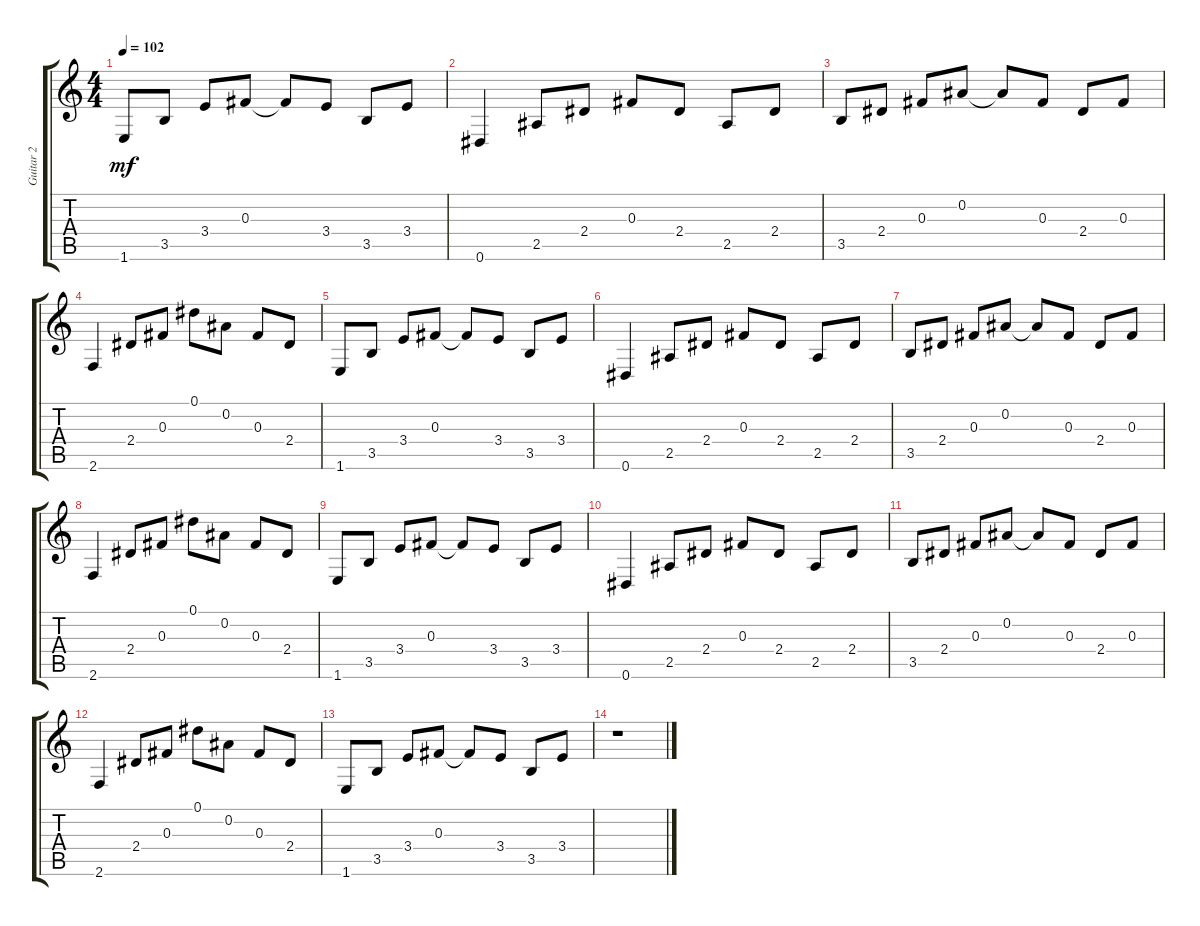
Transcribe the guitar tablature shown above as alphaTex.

\track ("Guitar 2" "Guitar 2") {instrument acousticguitarnylon}
\staff {score tabs}
\tuning (Eb4 Bb3 Gb3 Db3 Ab2 Eb2) {hide}
\ts (4 4)
\tempo 102
\clef g2
\ks c
1.6.8{dy mf} 3.5.8 3.4.8 0.3.8 0.3{t}.8 3.4.8 3.5.8 3.4.8 |
0.6.4 2.5.8 2.4.8 0.3.8 2.4.8 2.5.8 2.4.8 |
3.5.8 2.4.8 0.3.8 0.2.8 0.2{t}.8 0.3.8 2.4.8 0.3.8 |
2.6.4 2.4.8 0.3.8 0.1.8 0.2.8 0.3.8 2.4.8 |
1.6.8 3.5.8 3.4.8 0.3.8 0.3{t}.8 3.4.8 3.5.8 3.4.8 |
0.6.4 2.5.8 2.4.8 0.3.8 2.4.8 2.5.8 2.4.8 |
3.5.8 2.4.8 0.3.8 0.2.8 0.2{t}.8 0.3.8 2.4.8 0.3.8 |
2.6.4 2.4.8 0.3.8 0.1.8 0.2.8 0.3.8 2.4.8 |
1.6.8 3.5.8 3.4.8 0.3.8 0.3{t}.8 3.4.8 3.5.8 3.4.8 |
0.6.4 2.5.8 2.4.8 0.3.8 2.4.8 2.5.8 2.4.8 |
3.5.8 2.4.8 0.3.8 0.2.8 0.2{t}.8 0.3.8 2.4.8 0.3.8 |
2.6.4 2.4.8 0.3.8 0.1.8 0.2.8 0.3.8 2.4.8 |
1.6.8 3.5.8 3.4.8 0.3.8 0.3{t}.8 3.4.8 3.5.8 3.4.8 |
r.1
